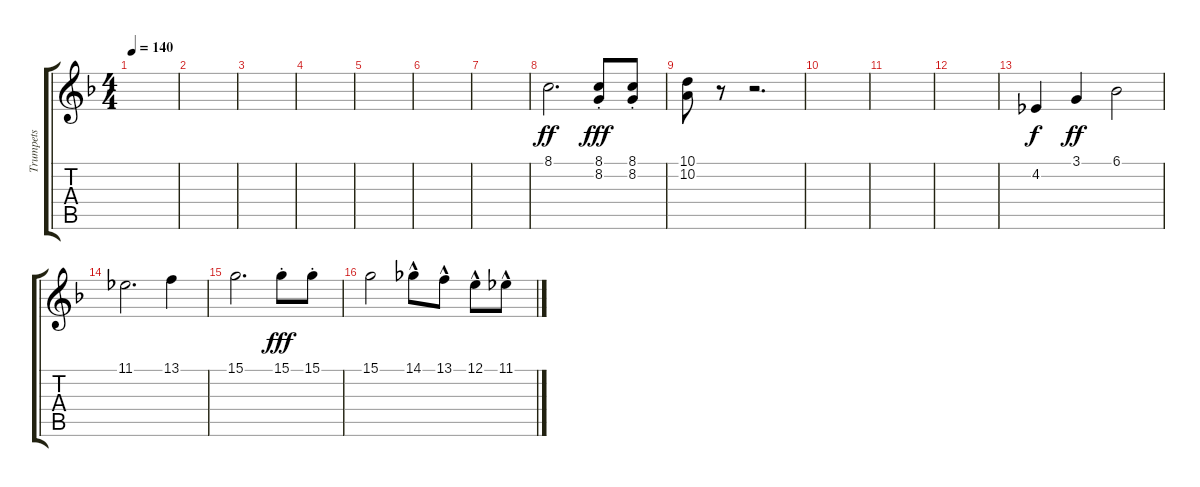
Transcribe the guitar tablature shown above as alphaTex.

\track ("Trumpets" "Trumpets") {instrument trumpet}
\staff {score tabs}
\tuning (E4 B3 G3 D3 A2 E2) {hide}
\ts (4 4)
\tempo 140
\clef g2
\ks dminor
|
|
|
|
|
|
|
8.1.2{d dy ff} (8.1{st} 8.2{st}).8{dy fff} (8.1{st} 8.2{st}).8 |
(10.1 10.2).8 r.8 r.2{d} |
|
|
|
4.2.4{dy f} 3.1.4{dy ff} 6.1.2 |
11.1.2{d} 13.1.4 |
15.1.2{d} 15.1{st}.8{dy fff} 15.1{st}.8 |
15.1.2 14.1{hac}.8 13.1{hac}.8 12.1{hac}.8 11.1{hac}.8
